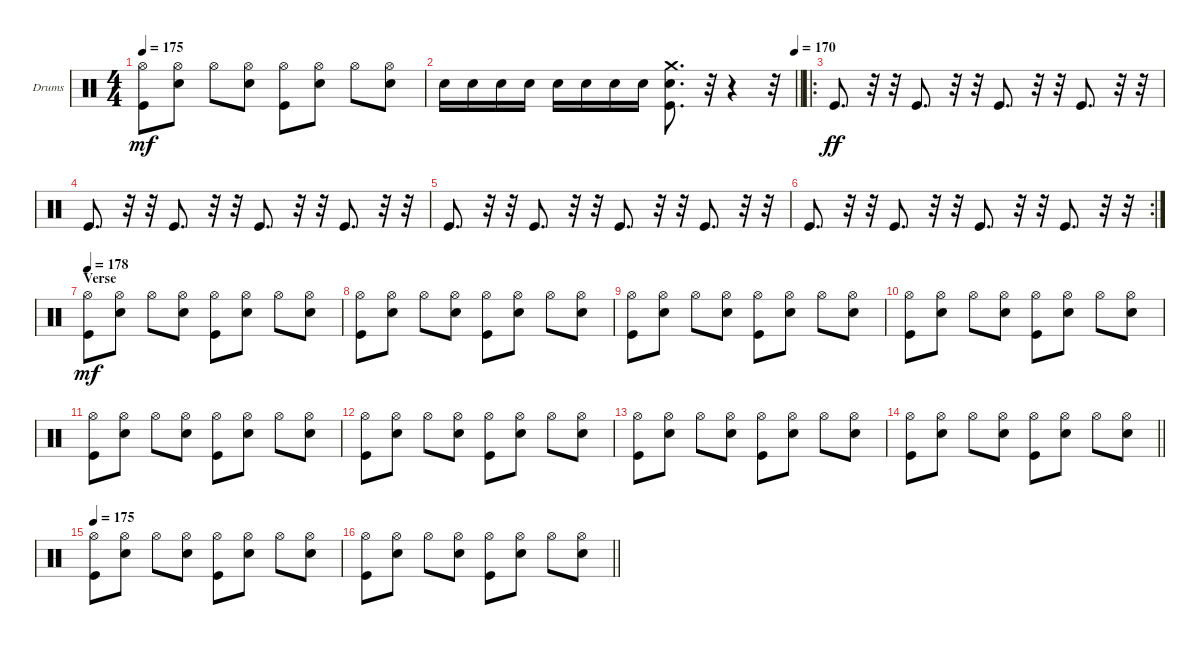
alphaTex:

\bracketExtendMode groupsimilarinstruments
\firstSystemTrackNameOrientation horizontal
\otherSystemsTrackNameOrientation horizontal
\track ("Drums" "Drums") {instrument percussion}
\staff {score}
\articulation defaults
\ts (4 4)
\tempo 175
\clef neutral
\ks c
("Kick (hit)" "Hi-Hat (open)").8{dy mf} ("Snare (hit) 2" "Hi-Hat (open)").8 "Hi-Hat (open)".8 ("Snare (hit) 2" "Hi-Hat (open)").8 ("Kick (hit)" "Hi-Hat (open)").8 ("Snare (hit) 2" "Hi-Hat (open)").8 "Hi-Hat (open)".8 ("Snare (hit) 2" "Hi-Hat (open)").8 |
\tempo (170 1)
\barLineRight lightlight "Snare (hit) 2".16 "Snare (hit) 2".16 "Snare (hit) 2".16 "Snare (hit) 2".16 "Snare (hit) 2".16 "Snare (hit) 2".16 "Snare (hit) 2".16 "Snare (hit) 2".16
("Kick (hit)" "Snare (hit) 2" "Crash medium (hit)").8{d} r.32 r.4 r.32 |
\ro "Kick (hit)".8{d dy ff}
r.32 r.32 "Kick (hit)".8{d} r.32 r.32 "Kick (hit)".8{d} r.32 r.32 "Kick (hit)".8{d} r.32 r.32 |
"Kick (hit)".8{d} r.32 r.32 "Kick (hit)".8{d} r.32 r.32 "Kick (hit)".8{d} r.32 r.32 "Kick (hit)".8{d} r.32 r.32 |
"Kick (hit)".8{d} r.32 r.32 "Kick (hit)".8{d} r.32 r.32 "Kick (hit)".8{d} r.32 r.32 "Kick (hit)".8{d} r.32 r.32 |
\rc 2 "Kick (hit)".8{d}
r.32 r.32 "Kick (hit)".8{d} r.32 r.32 "Kick (hit)".8{d} r.32 r.32 "Kick (hit)".8{d} r.32 r.32 |
\section ("" "Verse")
\tempo 178
("Kick (hit)" "Hi-Hat (open)").8{dy mf} ("Snare (hit) 2" "Hi-Hat (open)").8 "Hi-Hat (open)".8 ("Snare (hit) 2" "Hi-Hat (open)").8 ("Kick (hit)" "Hi-Hat (open)").8 ("Snare (hit) 2" "Hi-Hat (open)").8 "Hi-Hat (open)".8 ("Snare (hit) 2" "Hi-Hat (open)").8 |
("Kick (hit)" "Hi-Hat (open)").8 ("Snare (hit) 2" "Hi-Hat (open)").8 "Hi-Hat (open)".8 ("Snare (hit) 2" "Hi-Hat (open)").8 ("Kick (hit)" "Hi-Hat (open)").8 ("Snare (hit) 2" "Hi-Hat (open)").8 "Hi-Hat (open)".8 ("Snare (hit) 2" "Hi-Hat (open)").8 |
("Kick (hit)" "Hi-Hat (open)").8 ("Snare (hit) 2" "Hi-Hat (open)").8 "Hi-Hat (open)".8 ("Snare (hit) 2" "Hi-Hat (open)").8 ("Kick (hit)" "Hi-Hat (open)").8 ("Snare (hit) 2" "Hi-Hat (open)").8 "Hi-Hat (open)".8 ("Snare (hit) 2" "Hi-Hat (open)").8 |
("Kick (hit)" "Hi-Hat (open)").8 ("Snare (hit) 2" "Hi-Hat (open)").8 "Hi-Hat (open)".8 ("Snare (hit) 2" "Hi-Hat (open)").8 ("Kick (hit)" "Hi-Hat (open)").8 ("Snare (hit) 2" "Hi-Hat (open)").8 "Hi-Hat (open)".8 ("Snare (hit) 2" "Hi-Hat (open)").8 |
("Kick (hit)" "Hi-Hat (open)").8 ("Snare (hit) 2" "Hi-Hat (open)").8 "Hi-Hat (open)".8 ("Snare (hit) 2" "Hi-Hat (open)").8 ("Kick (hit)" "Hi-Hat (open)").8 ("Snare (hit) 2" "Hi-Hat (open)").8 "Hi-Hat (open)".8 ("Snare (hit) 2" "Hi-Hat (open)").8 |
("Kick (hit)" "Hi-Hat (open)").8 ("Snare (hit) 2" "Hi-Hat (open)").8 "Hi-Hat (open)".8 ("Snare (hit) 2" "Hi-Hat (open)").8 ("Kick (hit)" "Hi-Hat (open)").8 ("Snare (hit) 2" "Hi-Hat (open)").8 "Hi-Hat (open)".8 ("Snare (hit) 2" "Hi-Hat (open)").8 |
("Kick (hit)" "Hi-Hat (open)").8 ("Snare (hit) 2" "Hi-Hat (open)").8 "Hi-Hat (open)".8 ("Snare (hit) 2" "Hi-Hat (open)").8 ("Kick (hit)" "Hi-Hat (open)").8 ("Snare (hit) 2" "Hi-Hat (open)").8 "Hi-Hat (open)".8 ("Snare (hit) 2" "Hi-Hat (open)").8 |
\barLineRight lightlight
("Kick (hit)" "Hi-Hat (open)").8 ("Snare (hit) 2" "Hi-Hat (open)").8 "Hi-Hat (open)".8 ("Snare (hit) 2" "Hi-Hat (open)").8 ("Kick (hit)" "Hi-Hat (open)").8 ("Snare (hit) 2" "Hi-Hat (open)").8 "Hi-Hat (open)".8 ("Snare (hit) 2" "Hi-Hat (open)").8 |
\tempo 175
("Kick (hit)" "Hi-Hat (open)").8 ("Snare (hit) 2" "Hi-Hat (open)").8 "Hi-Hat (open)".8 ("Snare (hit) 2" "Hi-Hat (open)").8 ("Kick (hit)" "Hi-Hat (open)").8 ("Snare (hit) 2" "Hi-Hat (open)").8 "Hi-Hat (open)".8 ("Snare (hit) 2" "Hi-Hat (open)").8 |
\barLineRight lightlight
("Kick (hit)" "Hi-Hat (open)").8 ("Snare (hit) 2" "Hi-Hat (open)").8 "Hi-Hat (open)".8 ("Snare (hit) 2" "Hi-Hat (open)").8 ("Kick (hit)" "Hi-Hat (open)").8 ("Snare (hit) 2" "Hi-Hat (open)").8 "Hi-Hat (open)".8 ("Snare (hit) 2" "Hi-Hat (open)").8
